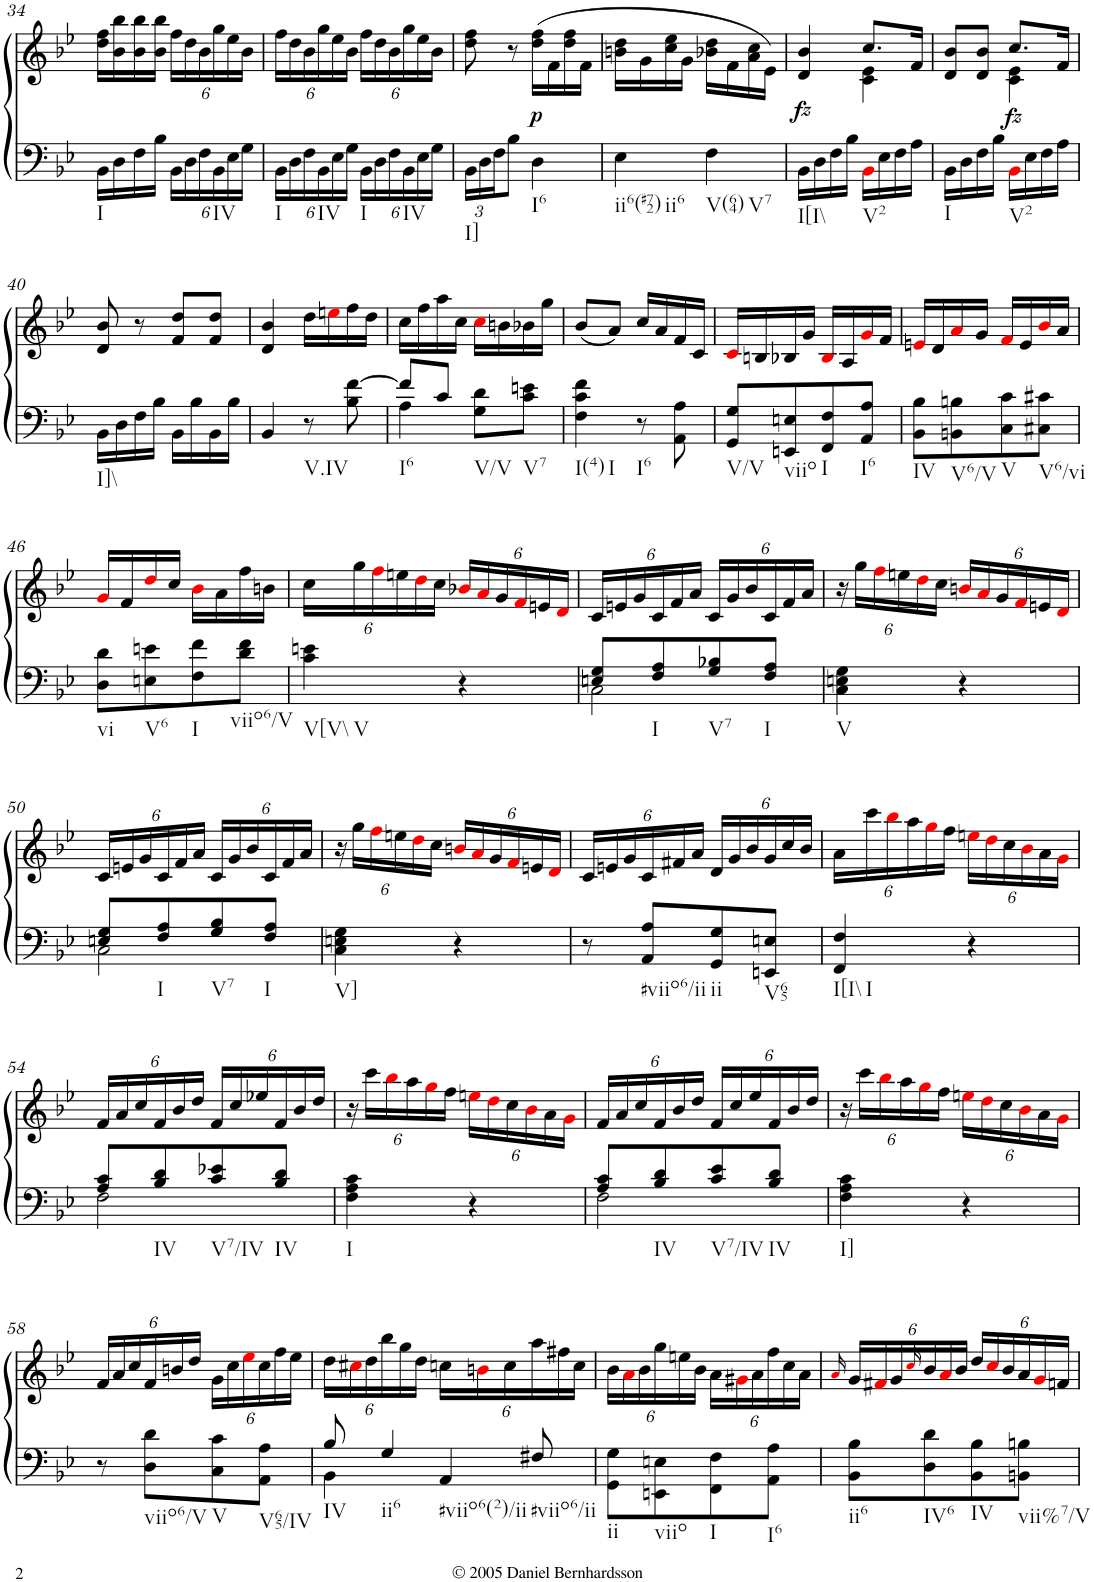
**kern	**kern	**dynam
*part1	*part1	*part1
*staff2	*staff1	*staff1/2
*I"Piano	*	*
*I'Pno.	*	*
!!LO:PB:g=z
*clefG2	*clefG2	*
*k[b-e-]	*k[b-e-]	*
*B-:	*B-:	*
*M2/4	*M2/4	*
=34	=34	=34
!LO:TX:b:t=I	!	!
16BB-\LL	16dd\ 16ff\LL	.
16D\	16b-\ 16bb-\	.
16F\	16b-\ 16bb-\	.
16B-\JJ	16b-\ 16bb-\JJ	.
*Xbrackettup	*Xbrackettup	*
24BB-\LL	24ff\LL	.
24D\	24dd\	.
24F\	24b-\	.
!LO:TX:b:t=IV	!	!
24BB-\	24gg\	.
24E-\	24ee-\	.
24G\JJ	24b-\JJ	.
=35	=35	=35
!LO:TX:b:t=I	!	!
24BB-\LL	24ff\LL	.
24D\	24dd\	.
24F\	24b-\	.
!LO:TX:b:t=IV	!	!
24BB-\	24gg\	.
24E-\	24ee-\	.
24G\JJ	24b-\JJ	.
!LO:TX:b:t=I	!	!
24BB-\LL	24ff\LL	.
24D\	24dd\	.
24F\	24b-\	.
!LO:TX:b:t=IV	!	!
24BB-\	24gg\	.
24E-\	24ee-\	.
24G\JJ	24b-\JJ	.
=36	=36	=36
!LO:TX:b:t=I]	!	!
24BB-\LL	8dd\ 8ff\	.
24D\	.	.
24F\J	.	.
8B-\J	8r	.
!LO:TX:b:t=I6	!	!
!	!	!LO:DY:b
4D\	(16dd\ 16ff\LL	p
.	16f\	.
.	16dd\ 16ff\	.
.	16f\JJ	.
=37	=37	=37
!LO:TX:b:t=ii6(#72)	!	!
!LO:TX:b:t=ii6	!	!
4E-\	16bn\ 16dd\LL	.
.	16g\	.
.	16cc\ 16ee-\	.
.	16g\JJ	.
!LO:TX:b:t=V(64)	!	!
!LO:TX:b:t=V7	!	!
4F\	16b-X\ 16dd\LL	.
.	16f\	.
.	16a\ 16cc\	.
.	16e-\JJ)	.
=38	=38	=38
*	*^	*
!LO:TX:b:t=I[I\\	!	!	!
!	!	!	!LO:DY:b
16BB-\LL	4d/ 4b-/	4ryy	fz
16D\	.	.	.
16F\	.	.	.
16B-\JJ	.	.	.
!LO:TX:b:t=V2	!	!	!
16BB-i\LL	8.cc/L	4c\ 4e-\	.
16E-\	.	.	.
16F\	.	.	.
16A\JJ	16f/Jk	.	.
=39	=39	=39	=39
!LO:TX:b:t=I	!	!	!
16BB-\LL	8d/ 8b-/L	4ryy	.
16D\	.	.	.
16F\	8d/ 8b-/J	.	.
16B-\JJ	.	.	.
!LO:TX:b:t=V2	!	!	!
!	!	!	!LO:DY:b
16BB-i\LL	8.cc/L	4c\ 4e-\	fz
16E-\	.	.	.
16F\	.	.	.
16A\JJ	16f/Jk	.	.
*	*v	*v	*
!!LO:LB:g=z
=40	=40	=40
!LO:TX:b:t=I]\\	!	!
16BB-\LL	8d/ 8b-/	.
16D\	.	.
16F\	8r	.
16B-\JJ	.	.
16BB-\LL	8f/ 8dd/L	.
16B-\	.	.
16BB-\	8f/ 8dd/J	.
16B-\JJ	.	.
=41	=41	=41
4BB-/	4d/ 4b-/	.
!LO:TX:b:t=V.IV	!	!
8r	16dd\LL	.
.	16eeni\	.
8B-\ [>8f\	16ff\	.
.	16dd\JJ	.
=42	=42	=42
*^	*	*
!LO:TX:b:t=I6	!	!	!
8f/L]	4A\	16cc\LL	.
.	.	16ff\	.
8c/J	.	16aa\	.
.	.	16cc\JJ	.
!LO:TX:b:t=V/V	!	!	!
8G\ 8d\L	4ryy	16cci\LL	.
.	.	16bn\	.
!LO:TX:b:t=V7	!	!	!
8c\ 8en\J	.	16b-X\	.
.	.	16gg\JJ	.
*v	*v	*	*
=43	=43	=43
!LO:TX:b:t=I(4)	!	!
!LO:TX:b:t=I	!	!
4F\ 4c\ 4f\	(8b-/L	.
.	8a/J)	.
!LO:TX:b:t=I6	!	!
8r	16cc/LL	.
.	16a/	.
8AA\ 8A\	16f/	.
.	16c/JJ	.
=44	=44	=44
!LO:TX:b:t=V/V	!	!
8GG/ 8G/L	16ci/LL	.
.	16Bn/	.
!LO:TX:b:t=viio	!	!
8EEn/ 8En/	16B-X/	.
.	16g/JJ	.
!LO:TX:b:t=I	!	!
8FF/ 8F/	16B-i/LL	.
.	16A/	.
!LO:TX:b:t=I6	!	!
8AA/ 8A/J	16gi/	.
.	16f/JJ	.
=45	=45	=45
!LO:TX:b:t=IV	!	!
8BB-\ 8B-\L	16eni/LL	.
.	16d/	.
!LO:TX:b:t=V6/V	!	!
8BBn\ 8Bn\	16ai/	.
.	16g/JJ	.
!LO:TX:b:t=V	!	!
8C\ 8c\	16fi/LL	.
.	16e/	.
!LO:TX:b:t=V6/vi	!	!
8C#X\ 8c#X\J	16b-i/	.
.	16a/JJ	.
!!LO:LB:g=z
=46	=46	=46
!LO:TX:b:t=vi	!	!
8D\ 8d\L	16gi/LL	.
.	16f/	.
!LO:TX:b:t=V6	!	!
8En\ 8en\	16ddi/	.
.	16cc/JJ	.
!LO:TX:b:t=I	!	!
8F\ 8f\	16b-i\LL	.
.	16a\	.
!LO:TX:b:t=viio6/V	!	!
8d\ 8f\J	16ff\	.
.	16bn\JJ	.
=47	=47	=47
!LO:TX:b:t=V[V\\	!	!
!LO:TX:b:t=V	!	!
4c\ 4en\	24cc\LL	.
.	24gg\	.
.	24ffi\	.
.	24een\	.
.	24ddi\	.
.	24cc\JJ	.
4r	24b-Xi/LL	.
.	24ai/	.
.	24g/	.
.	24fi/	.
.	24en/	.
.	24di/JJ	.
=48	=48	=48
*^	*	*
8En/ 8G/L	2C\	24c/LL	.
.	.	24en/	.
.	.	24g/	.
!LO:TX:b:t=I	!	!	!
8F/ 8A/	.	24c/	.
.	.	24f/	.
.	.	24a/JJ	.
!LO:TX:b:t=V7	!	!	!
8G/ 8B-X/	.	24c/LL	.
.	.	24g/	.
.	.	24b-/	.
!LO:TX:b:t=I	!	!	!
8F/ 8A/J	.	24c/	.
.	.	24f/	.
.	.	24a/JJ	.
*v	*v	*	*
=49	=49	=49
!LO:TX:b:t=V	!	!
4C\ 4En\ 4G\	24r	.
.	24gg\LL	.
.	24ffi\	.
.	24een\	.
.	24ddi\	.
.	24cc\JJ	.
4r	24bni/LL	.
.	24ai/	.
.	24g/	.
.	24fi/	.
.	24en/	.
.	24di/JJ	.
!!LO:LB:g=z
=50	=50	=50
*^	*	*
8En/ 8G/L	2C\	24c/LL	.
.	.	24en/	.
.	.	24g/	.
!LO:TX:b:t=I	!	!	!
8F/ 8A/	.	24c/	.
.	.	24f/	.
.	.	24a/JJ	.
!LO:TX:b:t=V7	!	!	!
8G/ 8B-/	.	24c/LL	.
.	.	24g/	.
.	.	24b-/	.
!LO:TX:b:t=I	!	!	!
8F/ 8A/J	.	24c/	.
.	.	24f/	.
.	.	24a/JJ	.
*v	*v	*	*
=51	=51	=51
!LO:TX:b:t=V]	!	!
4C\ 4En\ 4G\	24r	.
.	24gg\LL	.
.	24ffi\	.
.	24een\	.
.	24ddi\	.
.	24cc\JJ	.
4r	24bni/LL	.
.	24ai/	.
.	24g/	.
.	24fi/	.
.	24en/	.
.	24di/JJ	.
=52	=52	=52
8r	24c/LL	.
.	24en/	.
.	24g/	.
!LO:TX:b:t=#viio6/ii	!	!
8AA/ 8A/L	24c/	.
.	24f#X/	.
.	24a/JJ	.
!LO:TX:b:t=ii	!	!
8GG/ 8G/	24d/LL	.
.	24g/	.
.	24b-/	.
!LO:TX:b:t=V65	!	!
8EEn/ 8En/J	24g/	.
.	24cc/	.
.	24b-/JJ	.
=53	=53	=53
!LO:TX:b:t=I[I\\	!	!
!LO:TX:b:t=I	!	!
4FF/ 4F/	24a\LL	.
.	24ccc\	.
.	24bb-i\	.
.	24aa\	.
.	24ggi\	.
.	24ff\JJ	.
4r	24eeni\LL	.
.	24ddi\	.
.	24cc\	.
.	24b-i\	.
.	24a\	.
.	24gi\JJ	.
!!LO:LB:g=z
=54	=54	=54
*^	*	*
8A/ 8c/L	2F\	24f/LL	.
.	.	24a/	.
.	.	24cc/	.
!LO:TX:b:t=IV	!	!	!
8B-/ 8d/	.	24f/	.
.	.	24b-/	.
.	.	24dd/JJ	.
!LO:TX:b:t=V7/IV	!	!	!
8c/ 8e-X/	.	24f/LL	.
.	.	24cc/	.
.	.	24ee-X/	.
!LO:TX:b:t=IV	!	!	!
8B-/ 8d/J	.	24f/	.
.	.	24b-/	.
.	.	24dd/JJ	.
*v	*v	*	*
=55	=55	=55
!LO:TX:b:t=I	!	!
4F\ 4A\ 4c\	24r	.
.	24ccc\LL	.
.	24bb-i\	.
.	24aa\	.
.	24ggi\	.
.	24ff\JJ	.
4r	24eeni\LL	.
.	24ddi\	.
.	24cc\	.
.	24b-i\	.
.	24a\	.
.	24gi\JJ	.
=56	=56	=56
*^	*	*
8A/ 8c/L	2F\	24f/LL	.
.	.	24a/	.
.	.	24cc/	.
!LO:TX:b:t=IV	!	!	!
8B-/ 8d/	.	24f/	.
.	.	24b-/	.
.	.	24dd/JJ	.
!LO:TX:b:t=V7/IV	!	!	!
8c/ 8e-/	.	24f/LL	.
.	.	24cc/	.
.	.	24ee-/	.
!LO:TX:b:t=IV	!	!	!
8B-/ 8d/J	.	24f/	.
.	.	24b-/	.
.	.	24dd/JJ	.
*v	*v	*	*
=57	=57	=57
!LO:TX:b:t=I]	!	!
4F\ 4A\ 4c\	24r	.
.	24ccc\LL	.
.	24bb-i\	.
.	24aa\	.
.	24ggi\	.
.	24ff\JJ	.
4r	24eeni\LL	.
.	24ddi\	.
.	24cc\	.
.	24b-i\	.
.	24a\	.
.	24gi\JJ	.
!!LO:LB:g=z
=58	=58	=58
8r	24f/LL	.
.	24a/	.
.	24cc/	.
!LO:TX:b:t=viio6/V	!	!
8D\ 8d\L	24f/	.
.	24bn/	.
.	24dd/JJ	.
!LO:TX:b:t=V	!	!
8C\ 8c\	24g\LL	.
.	24cc\	.
.	24ee-i\	.
!LO:TX:b:t=V65/IV	!	!
8AA\ 8A\J	24cc\	.
.	24ff\	.
.	24ee-\JJ	.
=59	=59	=59
*^	*	*
!LO:TX:b:t=IV	!	!	!
8B-/	4BB-\	24dd\LL	.
.	.	24cc#Xi\	.
.	.	24dd\	.
!LO:TX:b:t=ii6	!	!	!
!LO:TX:b:t=#viio6(2)/ii	!	!	!
4G/	.	24bb-\	.
.	.	24gg\	.
.	.	24dd\JJ	.
.	4AA/	24ccn\LL	.
.	.	24bni\	.
.	.	24cc\	.
!LO:TX:b:t=#viio6/ii	!	!	!
8F#X/	.	24aa\	.
.	.	24ff#X\	.
.	.	24cc\JJ	.
*v	*v	*	*
=60	=60	=60
!LO:TX:b:t=ii	!	!
8GG\ 8G\L	24b-\LL	.
.	24ai\	.
.	24b-\	.
!LO:TX:b:t=viio	!	!
8EEn\ 8En\	24gg\	.
.	24een\	.
.	24b-\JJ	.
!LO:TX:b:t=I	!	!
8FF\ 8F\	24a\LL	.
.	24g#Xi\	.
.	24a\	.
!LO:TX:b:t=I6	!	!
8AA\ 8A\J	24ff\	.
.	24cc\	.
.	24a\JJ	.
=61	=61	=61
.	16qai/	.
!LO:TX:b:t=ii6	!	!
8BB-\ 8B-\L	24g/LL	.
.	24f#Xi/	.
.	24g/	.
.	16qcci/	.
!LO:TX:b:t=IV6	!	!
8D\ 8d\	24b-/	.
.	24ai/	.
.	24b-/JJ	.
!LO:TX:b:t=IV	!	!
8BB-\ 8B-\	24dd/LL	.
.	24cci/	.
.	24b-/	.
!LO:TX:b:t=vii%7/V	!	!
8BBn\ 8Bn\J	24a/	.
.	24gi/	.
.	24fn/JJ	.
=	=	=
*-	*-	*-
